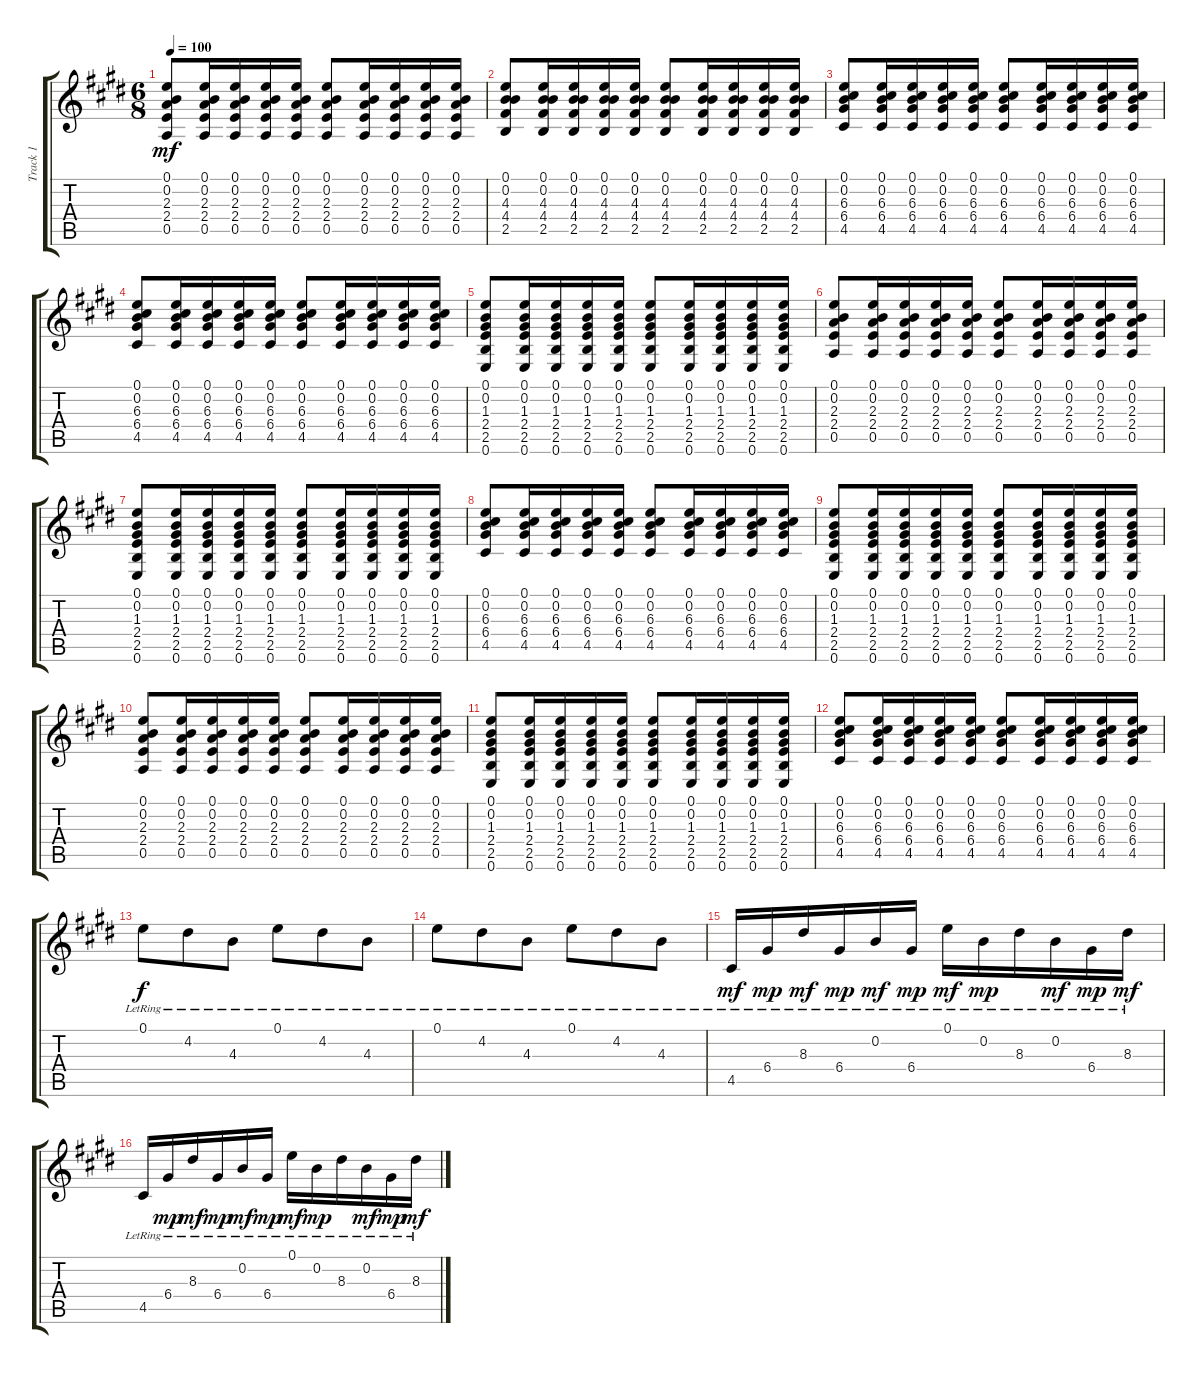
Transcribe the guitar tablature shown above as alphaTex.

\track ("Track 1" "Track 1") {instrument acousticguitarsteel}
\staff {score tabs}
\tuning (E4 B3 G3 D3 A2 E2) {hide}
\ts (6 8)
\tempo 100
\clef g2
\ks c#minor
(0.1 0.2 2.3 2.4 0.5).8{dy mf} (0.1 0.2 2.3 2.4 0.5).16 (0.1 0.2 2.3 2.4 0.5).16 (0.1 0.2 2.3 2.4 0.5).16 (0.1 0.2 2.3 2.4 0.5).16 (0.1 0.2 2.3 2.4 0.5).8 (0.1 0.2 2.3 2.4 0.5).16 (0.1 0.2 2.3 2.4 0.5).16 (0.1 0.2 2.3 2.4 0.5).16 (0.1 0.2 2.3 2.4 0.5).16 |
(0.1 0.2 4.3 4.4 2.5).8 (0.1 0.2 4.3 4.4 2.5).16 (0.1 0.2 4.3 4.4 2.5).16 (0.1 0.2 4.3 4.4 2.5).16 (0.1 0.2 4.3 4.4 2.5).16 (0.1 0.2 4.3 4.4 2.5).8 (0.1 0.2 4.3 4.4 2.5).16 (0.1 0.2 4.3 4.4 2.5).16 (0.1 0.2 4.3 4.4 2.5).16 (0.1 0.2 4.3 4.4 2.5).16 |
(0.1 0.2 6.3 6.4 4.5).8 (0.1 0.2 6.3 6.4 4.5).16 (0.1 0.2 6.3 6.4 4.5).16 (0.1 0.2 6.3 6.4 4.5).16 (0.1 0.2 6.3 6.4 4.5).16 (0.1 0.2 6.3 6.4 4.5).8 (0.1 0.2 6.3 6.4 4.5).16 (0.1 0.2 6.3 6.4 4.5).16 (0.1 0.2 6.3 6.4 4.5).16 (0.1 0.2 6.3 6.4 4.5).16 |
(0.1 0.2 6.3 6.4 4.5).8 (0.1 0.2 6.3 6.4 4.5).16 (0.1 0.2 6.3 6.4 4.5).16 (0.1 0.2 6.3 6.4 4.5).16 (0.1 0.2 6.3 6.4 4.5).16 (0.1 0.2 6.3 6.4 4.5).8 (0.1 0.2 6.3 6.4 4.5).16 (0.1 0.2 6.3 6.4 4.5).16 (0.1 0.2 6.3 6.4 4.5).16 (0.1 0.2 6.3 6.4 4.5).16 |
(0.1 0.2 1.3 2.4 2.5 0.6).8 (0.1 0.2 1.3 2.4 2.5 0.6).16 (0.1 0.2 1.3 2.4 2.5 0.6).16 (0.1 0.2 1.3 2.4 2.5 0.6).16 (0.1 0.2 1.3 2.4 2.5 0.6).16 (0.1 0.2 1.3 2.4 2.5 0.6).8 (0.1 0.2 1.3 2.4 2.5 0.6).16 (0.1 0.2 1.3 2.4 2.5 0.6).16 (0.1 0.2 1.3 2.4 2.5 0.6).16 (0.1 0.2 1.3 2.4 2.5 0.6).16 |
(0.1 0.2 2.3 2.4 0.5).8 (0.1 0.2 2.3 2.4 0.5).16 (0.1 0.2 2.3 2.4 0.5).16 (0.1 0.2 2.3 2.4 0.5).16 (0.1 0.2 2.3 2.4 0.5).16 (0.1 0.2 2.3 2.4 0.5).8 (0.1 0.2 2.3 2.4 0.5).16 (0.1 0.2 2.3 2.4 0.5).16 (0.1 0.2 2.3 2.4 0.5).16 (0.1 0.2 2.3 2.4 0.5).16 |
(0.1 0.2 1.3 2.4 2.5 0.6).8 (0.1 0.2 1.3 2.4 2.5 0.6).16 (0.1 0.2 1.3 2.4 2.5 0.6).16 (0.1 0.2 1.3 2.4 2.5 0.6).16 (0.1 0.2 1.3 2.4 2.5 0.6).16 (0.1 0.2 1.3 2.4 2.5 0.6).8 (0.1 0.2 1.3 2.4 2.5 0.6).16 (0.1 0.2 1.3 2.4 2.5 0.6).16 (0.1 0.2 1.3 2.4 2.5 0.6).16 (0.1 0.2 1.3 2.4 2.5 0.6).16 |
(0.1 0.2 6.3 6.4 4.5).8 (0.1 0.2 6.3 6.4 4.5).16 (0.1 0.2 6.3 6.4 4.5).16 (0.1 0.2 6.3 6.4 4.5).16 (0.1 0.2 6.3 6.4 4.5).16 (0.1 0.2 6.3 6.4 4.5).8 (0.1 0.2 6.3 6.4 4.5).16 (0.1 0.2 6.3 6.4 4.5).16 (0.1 0.2 6.3 6.4 4.5).16 (0.1 0.2 6.3 6.4 4.5).16 |
(0.1 0.2 1.3 2.4 2.5 0.6).8 (0.1 0.2 1.3 2.4 2.5 0.6).16 (0.1 0.2 1.3 2.4 2.5 0.6).16 (0.1 0.2 1.3 2.4 2.5 0.6).16 (0.1 0.2 1.3 2.4 2.5 0.6).16 (0.1 0.2 1.3 2.4 2.5 0.6).8 (0.1 0.2 1.3 2.4 2.5 0.6).16 (0.1 0.2 1.3 2.4 2.5 0.6).16 (0.1 0.2 1.3 2.4 2.5 0.6).16 (0.1 0.2 1.3 2.4 2.5 0.6).16 |
(0.1 0.2 2.3 2.4 0.5).8 (0.1 0.2 2.3 2.4 0.5).16 (0.1 0.2 2.3 2.4 0.5).16 (0.1 0.2 2.3 2.4 0.5).16 (0.1 0.2 2.3 2.4 0.5).16 (0.1 0.2 2.3 2.4 0.5).8 (0.1 0.2 2.3 2.4 0.5).16 (0.1 0.2 2.3 2.4 0.5).16 (0.1 0.2 2.3 2.4 0.5).16 (0.1 0.2 2.3 2.4 0.5).16 |
(0.1 0.2 1.3 2.4 2.5 0.6).8 (0.1 0.2 1.3 2.4 2.5 0.6).16 (0.1 0.2 1.3 2.4 2.5 0.6).16 (0.1 0.2 1.3 2.4 2.5 0.6).16 (0.1 0.2 1.3 2.4 2.5 0.6).16 (0.1 0.2 1.3 2.4 2.5 0.6).8 (0.1 0.2 1.3 2.4 2.5 0.6).16 (0.1 0.2 1.3 2.4 2.5 0.6).16 (0.1 0.2 1.3 2.4 2.5 0.6).16 (0.1 0.2 1.3 2.4 2.5 0.6).16 |
(0.1 0.2 6.3 6.4 4.5).8 (0.1 0.2 6.3 6.4 4.5).16 (0.1 0.2 6.3 6.4 4.5).16 (0.1 0.2 6.3 6.4 4.5).16 (0.1 0.2 6.3 6.4 4.5).16 (0.1 0.2 6.3 6.4 4.5).8 (0.1 0.2 6.3 6.4 4.5).16 (0.1 0.2 6.3 6.4 4.5).16 (0.1 0.2 6.3 6.4 4.5).16 (0.1 0.2 6.3 6.4 4.5).16 |
0.1{lr}.8{dy f} 4.2{lr}.8 4.3{lr}.8 0.1{lr}.8 4.2{lr}.8 4.3{lr}.8 |
0.1{lr}.8 4.2{lr}.8 4.3{lr}.8 0.1{lr}.8 4.2{lr}.8 4.3{lr}.8 |
4.5{lr}.16{dy mf} 6.4{lr}.16{dy mp} 8.3{lr}.16{dy mf} 6.4{lr}.16{dy mp} 0.2{lr}.16{dy mf} 6.4{lr}.16{dy mp} 0.1{lr}.16{dy mf} 0.2{lr}.16{dy mp} 8.3{lr}.16 0.2{lr}.16{dy mf} 6.4{lr}.16{dy mp} 8.3{lr}.16{dy mf} |
4.5{lr}.16 6.4{lr}.16{dy mp} 8.3{lr}.16{dy mf} 6.4{lr}.16{dy mp} 0.2{lr}.16{dy mf} 6.4{lr}.16{dy mp} 0.1{lr}.16{dy mf} 0.2{lr}.16{dy mp} 8.3{lr}.16 0.2{lr}.16{dy mf} 6.4{lr}.16{dy mp} 8.3{lr}.16{dy mf}
